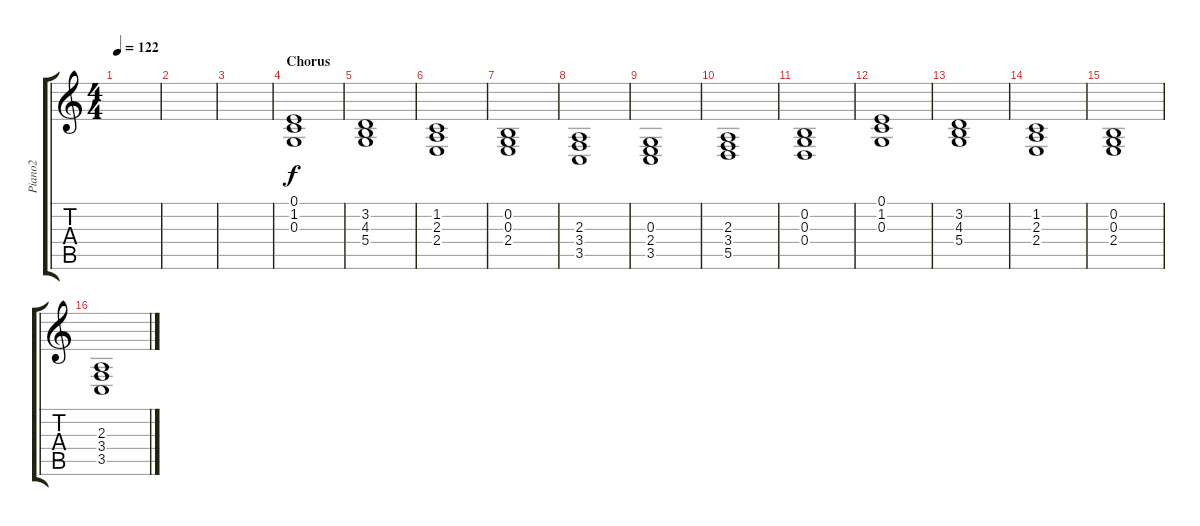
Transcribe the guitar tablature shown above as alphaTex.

\track ("Piano2" "Piano2") {instrument acousticgrandpiano}
\staff {score tabs}
\tuning (E4 B3 G3 D3 A2 E2) {hide}
\ts (4 4)
\tempo 122
\clef g2
\ks c
|
|
|
\section ("" "Chorus")
(0.1 1.2 0.3).1{volume 8 instrument stringensemble1} |
(3.2 4.3 5.4).1 |
(1.2 2.3 2.4).1 |
(0.2 0.3 2.4).1 |
(2.3 3.4 3.5).1 |
(0.3 2.4 3.5).1 |
(2.3 3.4 5.5).1 |
(0.2 0.3 0.4).1 |
(0.1 1.2 0.3).1{instrument stringensemble1} |
(3.2 4.3 5.4).1 |
(1.2 2.3 2.4).1 |
(0.2 0.3 2.4).1 |
(2.3 3.4 3.5).1
